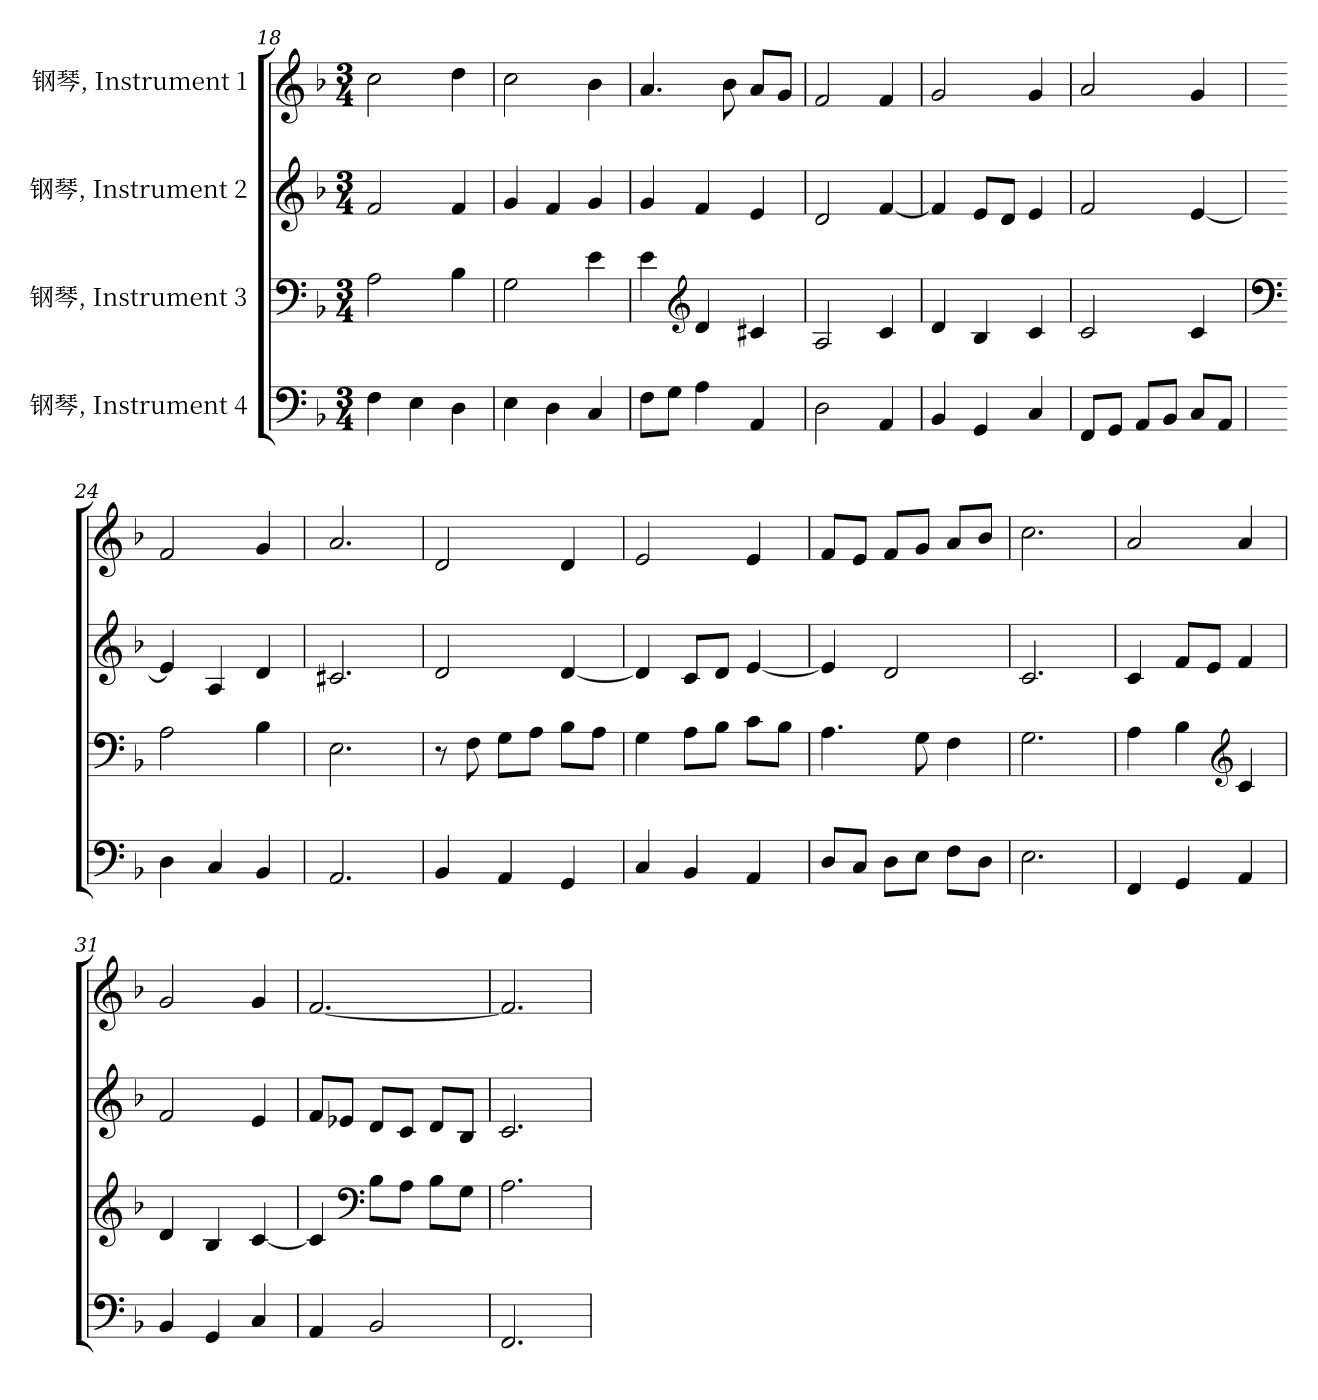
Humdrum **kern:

**kern	**kern	**kern	**kern
*part4	*part3	*part2	*part1
*staff4	*staff3	*staff2	*staff1
*I"钢琴, Instrument 4	*I"钢琴, Instrument 3	*I"钢琴, Instrument 2	*I"钢琴, Instrument 1
*clefF4	*clefF4	*clefG2	*clefG2
*k[b-]	*k[b-]	*k[b-]	*k[b-]
*M3/4	*M3/4	*M3/4	*M3/4
=18	=18	=18	=18
4F\	2A\	2f/	2cc\
4E\	.	.	.
4D\	4B-\	4f/	4dd\
=19	=19	=19	=19
4E\	2G\	4g/	2cc\
4D\	.	4f/	.
4C/	4e\	4g/	4b-\
=20	=20	=20	=20
8F\L	4e\	4g/	4.a/
8G\J	.	.	.
*	*clefG2	*	*
4A\	4d/	4f/	.
.	.	.	8b-\
4AA/	4c#X/	4e/	8a/L
.	.	.	8g/J
=21	=21	=21	=21
2D\	2A/	2d/	2f/
4AA/	4c/	[4f/	4f/
=22	=22	=22	=22
4BB-/	4d/	4f/]	2g/
4GG/	4B-/	8e/L	.
.	.	8d/J	.
4C/	4c/	4e/	4g/
=23	=23	=23	=23
8FF/L	2c/	2f/	2a/
8GG/J	.	.	.
8AA/L	.	.	.
8BB-/J	.	.	.
8C/L	4c/	[4e/	4g/
8AA/J	.	.	.
!!LO:PB:g=z
=24	=24	=24	=24
*	*clefF4	*	*
4D\	2A\	4e/]	2f/
4C/	.	4A/	.
4BB-/	4B-\	4d/	4g/
=25	=25	=25	=25
2.AA/	2.E\	2.c#X/	2.a/
=26	=26	=26	=26
4BB-/	8r	2d/	2d/
.	8F\	.	.
4AA/	8G\L	.	.
.	8A\J	.	.
4GG/	8B-\L	[4d/	4d/
.	8A\J	.	.
=27	=27	=27	=27
4C/	4G\	4d/]	2e/
4BB-/	8A\L	8c/L	.
.	8B-\J	8d/J	.
4AA/	8c\L	[4e/	4e/
.	8B-\J	.	.
=28	=28	=28	=28
8D/L	4.A\	4e/]	8f/L
8C/J	.	.	8e/J
8D\L	.	2d/	8f/L
8E\J	8G\	.	8g/J
8F\L	4F\	.	8a/L
8D\J	.	.	8b-/J
=29	=29	=29	=29
2.E\	2.G\	2.c/	2.cc\
=30	=30	=30	=30
4FF/	4A\	4c/	2a/
4GG/	4B-\	8f/L	.
.	.	8e/J	.
*	*clefG2	*	*
4AA/	4c/	4f/	4a/
=31	=31	=31	=31
4BB-/	4d/	2f/	2g/
4GG/	4B-/	.	.
4C/	[4c/	4e/	4g/
!!LO:LB:g=z
=32	=32	=32	=32
4AA/	4c/]	8f/L	[2.f/
.	.	8e-X/J	.
*	*clefF4	*	*
2BB-/	8B-\L	8d/L	.
.	8A\J	8c/J	.
.	8B-\L	8d/L	.
.	8G\J	8B-/J	.
=33	=33	=33	=33
2.FF/	2.A\	2.c/	2.f/]
=	=	=	=
*-	*-	*-	*-
